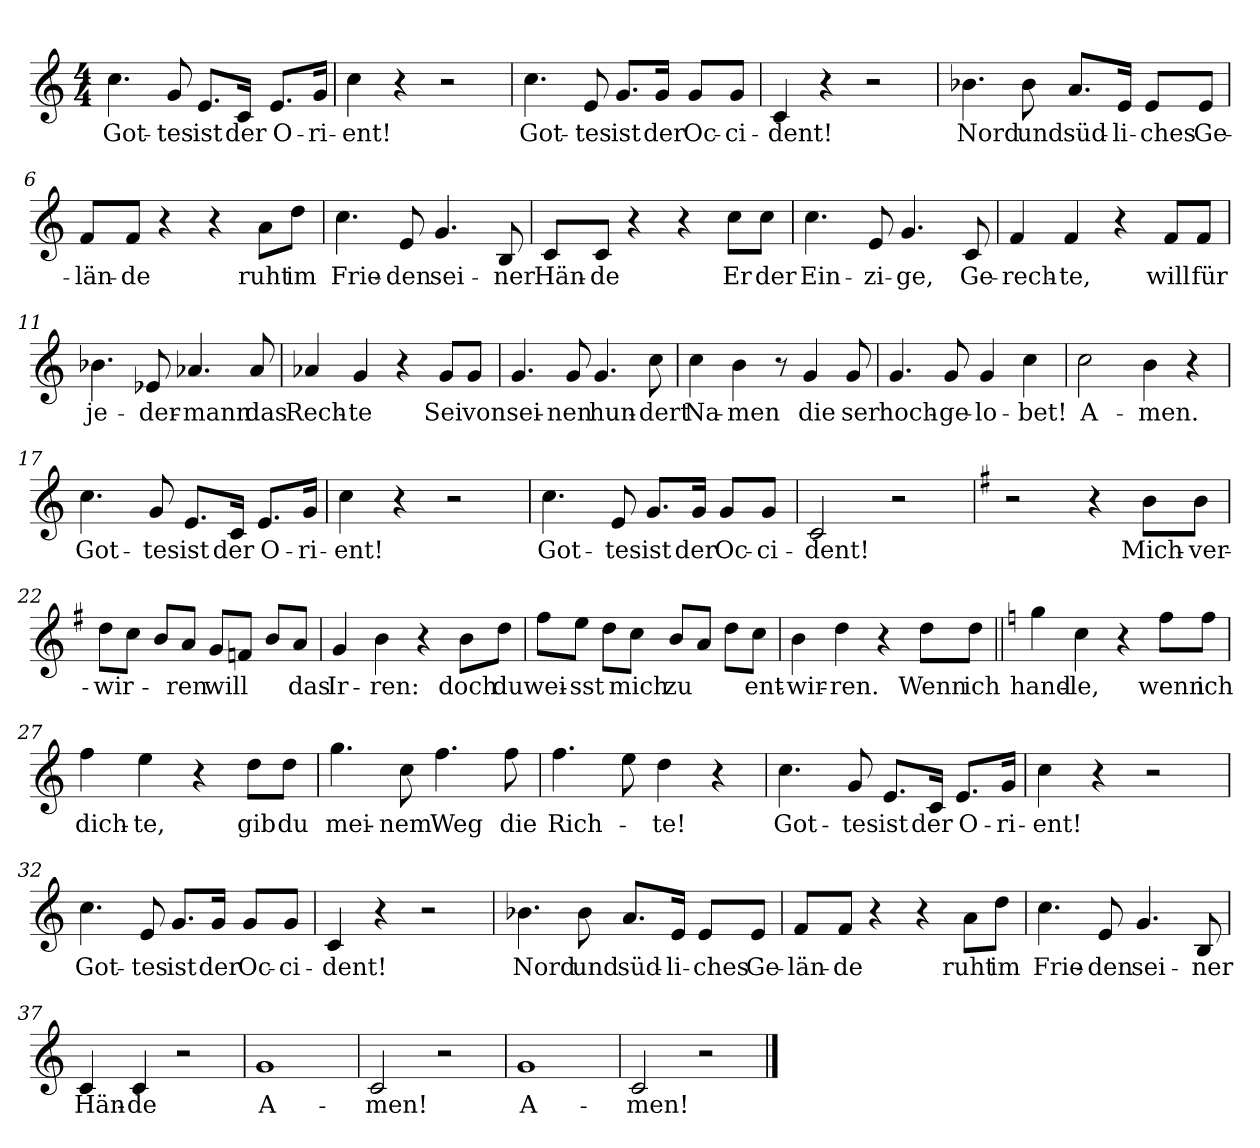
**kern	**text
*part1	*part1
*staff1	*staff1
*clefG2	*
*k[]	*
*M4/4	*
=1	=1
!	!LO:LY:b
4.cc\	Got-
!	!LO:LY:b
8g/	-tes
!	!LO:LY:b
8.e/L	ist
!	!LO:LY:b
16c/Jk	der
!	!LO:LY:b
8.e/L	O-
!	!LO:LY:b
16g/Jk	-ri-
=2	=2
!	!LO:LY:b
4cc\	-ent!
4r	.
2r	.
=3	=3
!	!LO:LY:b
4.cc\	Got-
!	!LO:LY:b
8e/	-tes
!	!LO:LY:b
8.g/L	ist
!	!LO:LY:b
16g/Jk	der
!	!LO:LY:b
8g/L	Oc-
!	!LO:LY:b
8g/J	-ci-
=4	=4
!	!LO:LY:b
4c/	-dent!
4r	.
2r	.
=5	=5
!	!LO:LY:b
4.b-X\	Nord
!	!LO:LY:b
8b-\	und
!	!LO:LY:b
8.a/L	süd-
!	!LO:LY:b
16e/Jk	-li-
!	!LO:LY:b
8e/L	-ches
!	!LO:LY:b
8e/J	Ge-
=6	=6
!	!LO:LY:b
8f/L	-län-
!	!LO:LY:b
8f/J	-de
4r	.
4r	.
!	!LO:LY:b
8a\L	ruht
!	!LO:LY:b
8dd\J	im
!!LO:LB:g=z
=7	=7
!	!LO:LY:b
4.cc\	Frie-
!	!LO:LY:b
8e/	-den
!	!LO:LY:b
4.g/	sei-
!	!LO:LY:b
8B/	-ner
=8	=8
!	!LO:LY:b
8c/L	Hän-
!	!LO:LY:b
8c/J	-de
4r	.
4r	.
!	!LO:LY:b
8cc\L	Er
!	!LO:LY:b
8cc\J	der
=9	=9
!	!LO:LY:b
4.cc\	Ein-
!	!LO:LY:b
8e/	-zi-
!	!LO:LY:b
4.g/	ge,
!	!LO:LY:b
8c/	Ge-
=10	=10
!	!LO:LY:b
4f/	-rech-
!	!LO:LY:b
4f/	-te,
4r	.
!	!LO:LY:b
8f/L	will
!	!LO:LY:b
8f/J	für
=11	=11
!	!LO:LY:b
4.b-X\	je-
!	!LO:LY:b
8e-X/	-der-
!	!LO:LY:b
4.a-X/	mann
!	!LO:LY:b
8a-/	das
=12	=12
!	!LO:LY:b
4a-X/	Rech-
!	!LO:LY:b
4g/	-te
4r	.
!	!LO:LY:b
8g/L	Sei
!	!LO:LY:b
8g/J	von
!!LO:LB:g=z
=13	=13
!	!LO:LY:b
4.g/	sei-
!	!LO:LY:b
8g/	-nen
!	!LO:LY:b
4.g/	hun-
!	!LO:LY:b
8cc\	-dert
=14	=14
!	!LO:LY:b
4cc\	Na-
!	!LO:LY:b
4b\	-men
8r	.
!	!LO:LY:b
4g/	die
!	!LO:LY:b
8g/	-ser
=15	=15
!	!LO:LY:b
4.g/	hoch-
!	!LO:LY:b
8g/	-ge-
!	!LO:LY:b
4g/	-lo-
!	!LO:LY:b
4cc\	-bet!
=16	=16
!	!LO:LY:b
2cc\	A-
!	!LO:LY:b
4b\	-men.
4r	.
=17	=17
!	!LO:LY:b
4.cc\	Got-
!	!LO:LY:b
8g/	-tes
!	!LO:LY:b
8.e/L	ist
!	!LO:LY:b
16c/Jk	der
!	!LO:LY:b
8.e/L	O-
!	!LO:LY:b
16g/Jk	-ri-
=18	=18
!	!LO:LY:b
4cc\	-ent!
4r	.
2r	.
=19	=19
!	!LO:LY:b
4.cc\	Got-
!	!LO:LY:b
8e/	-tes
!	!LO:LY:b
8.g/L	ist
!	!LO:LY:b
16g/Jk	der
!	!LO:LY:b
8g/L	Oc-
!	!LO:LY:b
8g/J	-ci-
!!LO:LB:g=z
=20	=20
!	!LO:LY:b
2c/	-dent!
2r	.
=21	=21
*k[f#]	*
2r	.
4r	.
!	!LO:LY:b
8b\L	Mich-
!	!LO:LY:b
8b\J	ver-
=22	=22
!	!LO:LY:b
8dd\L	-wir-
8cc\J	.
8b/L	.
!	!LO:LY:b
8a/J	-ren
!	!LO:LY:b
8g/L	will
8fn/J	.
8b/L	.
!	!LO:LY:b
8a/J	das
=23	=23
!	!LO:LY:b
4g/	Ir-
!	!LO:LY:b
4b\	-ren:
4r	.
!	!LO:LY:b
8b\L	doch
!	!LO:LY:b
8dd\J	du
=24	=24
!	!LO:LY:b
8ff#\L	wei-
!	!LO:LY:b
8ee\J	-sst
8dd\L	.
!	!LO:LY:b
8cc\J	mich
!	!LO:LY:b
8b/L	zu
8a/J	.
8dd\L	.
!	!LO:LY:b
8cc\J	ent-
=25	=25
!	!LO:LY:b
4b\	-wir-
!	!LO:LY:b
4dd\	-ren.
4r	.
!	!LO:LY:b
8dd\L	Wenn
!	!LO:LY:b
8dd\J	ich
!!LO:LB:g=z
=26||	=26||
*k[]	*
!	!LO:LY:b
4gg\	hand-
!	!LO:LY:b
4cc\	-le,
4r	.
!	!LO:LY:b
8ff\L	wenn
!	!LO:LY:b
8ff\J	ich
=27	=27
!	!LO:LY:b
4ff\	dich-
!	!LO:LY:b
4ee\	-te,
4r	.
!	!LO:LY:b
8dd\L	gib
!	!LO:LY:b
8dd\J	du
=28	=28
!	!LO:LY:b
4.gg\	mei-
!	!LO:LY:b
8cc\	-nem
!	!LO:LY:b
4.ff\	Weg
!	!LO:LY:b
8ff\	die
=29	=29
!	!LO:LY:b
4.ff\	Rich-
8ee\	.
!	!LO:LY:b
4dd\	-te!
4r	.
=30	=30
!	!LO:LY:b
4.cc\	Got-
!	!LO:LY:b
8g/	-tes
!	!LO:LY:b
8.e/L	ist
!	!LO:LY:b
16c/Jk	der
!	!LO:LY:b
8.e/L	O-
!	!LO:LY:b
16g/Jk	-ri-
=31	=31
!	!LO:LY:b
4cc\	-ent!
4r	.
2r	.
=32	=32
!	!LO:LY:b
4.cc\	Got-
!	!LO:LY:b
8e/	-tes
!	!LO:LY:b
8.g/L	ist
!	!LO:LY:b
16g/Jk	der
!	!LO:LY:b
8g/L	Oc-
!	!LO:LY:b
8g/J	-ci-
!!LO:LB:g=z
=33	=33
!	!LO:LY:b
4c/	-dent!
4r	.
2r	.
=34	=34
!	!LO:LY:b
4.b-X\	Nord
!	!LO:LY:b
8b-\	und
!	!LO:LY:b
8.a/L	süd-
!	!LO:LY:b
16e/Jk	-li-
!	!LO:LY:b
8e/L	-ches
!	!LO:LY:b
8e/J	Ge-
=35	=35
!	!LO:LY:b
8f/L	-län-
!	!LO:LY:b
8f/J	-de
4r	.
4r	.
!	!LO:LY:b
8a\L	ruht
!	!LO:LY:b
8dd\J	im
=36	=36
!	!LO:LY:b
4.cc\	Frie-
!	!LO:LY:b
8e/	-den
!	!LO:LY:b
4.g/	sei-
!	!LO:LY:b
8B/	-ner
=37	=37
!	!LO:LY:b
4c/	Hän-
!	!LO:LY:b
4c/	-de
2r	.
=38	=38
!	!LO:LY:b
1g	A-
=39	=39
!	!LO:LY:b
2c/	-men!
2r	.
=40	=40
!	!LO:LY:b
1g	A-
=41	=41
!	!LO:LY:b
2c/	-men!
2r	.
==	==
*-	*-
